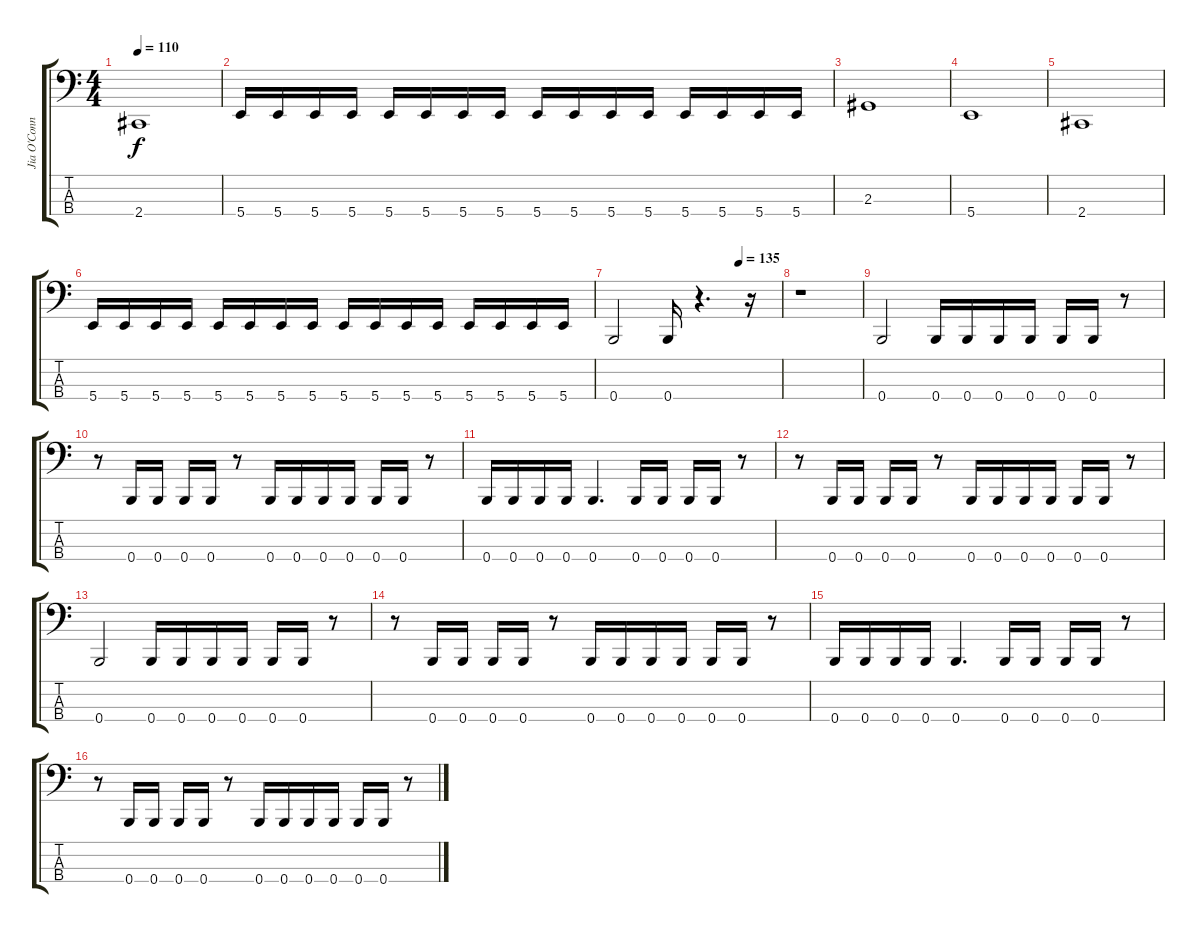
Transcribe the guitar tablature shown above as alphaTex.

\track ("Jia O'Connor" "Jia O'Conn") {solo instrument electricbasspick}
\staff {score tabs}
\tuning (E2 B1 Gb1 B0) {hide}
\ts (4 4)
\tempo 110
\clef f4
\ks c
2.4.1{dy f} |
5.4.16 5.4.16 5.4.16 5.4.16 5.4.16 5.4.16 5.4.16 5.4.16 5.4.16 5.4.16 5.4.16 5.4.16 5.4.16 5.4.16 5.4.16 5.4.16 |
2.3.1 |
5.4.1 |
2.4.1 |
5.4.16 5.4.16 5.4.16 5.4.16 5.4.16 5.4.16 5.4.16 5.4.16 5.4.16 5.4.16 5.4.16 5.4.16 5.4.16 5.4.16 5.4.16 5.4.16 |
\tempo (135 0.75)
0.4.2 0.4.16 r.4{d} r.16 |
r.1 |
0.4.2 0.4.16 0.4.16 0.4.16 0.4.16 0.4.16 0.4.16 r.8 |
r.8 0.4.16 0.4.16 0.4.16 0.4.16 r.8 0.4.16 0.4.16 0.4.16 0.4.16 0.4.16 0.4.16 r.8 |
0.4.16 0.4.16 0.4.16 0.4.16 0.4.4{d} 0.4.16 0.4.16 0.4.16 0.4.16 r.8 |
r.8 0.4.16 0.4.16 0.4.16 0.4.16 r.8 0.4.16 0.4.16 0.4.16 0.4.16 0.4.16 0.4.16 r.8 |
0.4.2 0.4.16 0.4.16 0.4.16 0.4.16 0.4.16 0.4.16 r.8 |
r.8 0.4.16 0.4.16 0.4.16 0.4.16 r.8 0.4.16 0.4.16 0.4.16 0.4.16 0.4.16 0.4.16 r.8 |
0.4.16 0.4.16 0.4.16 0.4.16 0.4.4{d} 0.4.16 0.4.16 0.4.16 0.4.16 r.8 |
r.8 0.4.16 0.4.16 0.4.16 0.4.16 r.8 0.4.16 0.4.16 0.4.16 0.4.16 0.4.16 0.4.16 r.8
